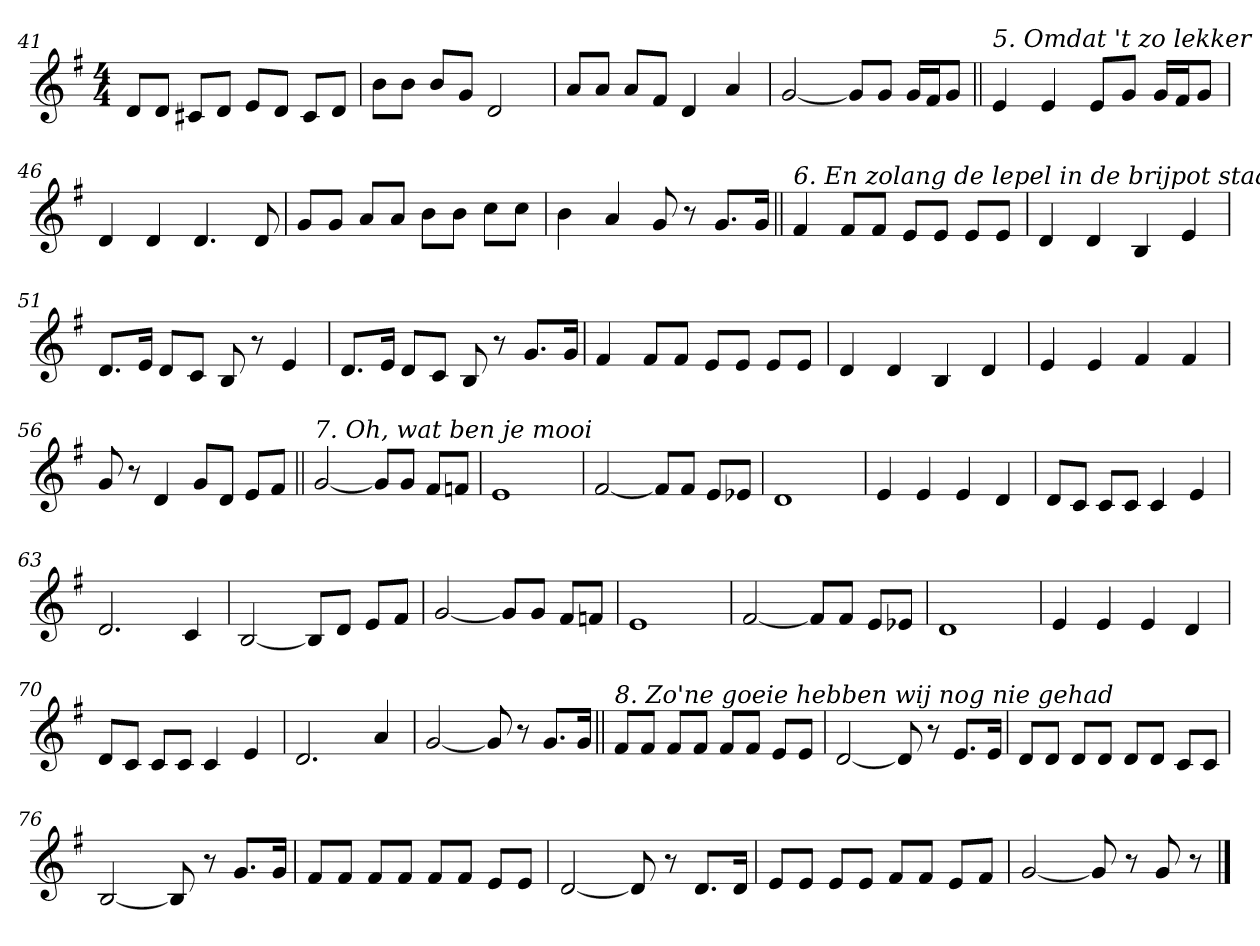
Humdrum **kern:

**kern
*part1
*staff1
!!LO:PB:g=z
*clefG2
*k[f#]
*G:
*M4/4
=41
8d/L
8d/J
8c#X/L
8d/J
8e/L
8d/J
8c#/L
8d/J
=42
8b\L
8b\J
8b/L
8g/J
2d/
=43
8a/L
8a/J
8a/L
8f#/J
4d/
4a/
=44
[2g/
8g/L]
8g/J
16g/LL
16f#/J
8g/J
!!LO:LB:g=z
=45||
!LO:TX:a:i:t=5. Omdat 't zo lekker is
4e/
4e/
8e/L
8g/J
16g/LL
16f#/J
8g/J
=46
4d/
4d/
4.d/
8d/
=47
8g/L
8g/J
8a/L
8a/J
8b\L
8b\J
8cc\L
8cc\J
=48
4b\
4a/
8g/
8r
8.g/L
16g/Jk
!!LO:LB:g=z
=49||
!LO:TX:a:i:t=6. En zolang de lepel in de brijpot staat
4f#/
8f#/L
8f#/J
8e/L
8e/J
8e/L
8e/J
=50
4d/
4d/
4B/
4e/
=51
8.d/L
16e/Jk
8d/L
8c/J
8B/
8r
4e/
=52
8.d/L
16e/Jk
8d/L
8c/J
8B/
8r
8.g/L
16g/Jk
=53
4f#/
8f#/L
8f#/J
8e/L
8e/J
8e/L
8e/J
!!LO:LB:g=z
=54
4d/
4d/
4B/
4d/
=55
4e/
4e/
4f#/
4f#/
=56
8g/
8r
4d/
8g/L
8d/J
8e/L
8f#/J
=57||
!LO:TX:a:i:t=7. Oh, wat ben je mooi
[2g/
8g/L]
8g/J
8f#/L
8fn/J
=58
1e
=59
[2f#/
8f#/L]
8f#/J
8e/L
8e-X/J
!!LO:LB:g=z
=60
1d
=61
4e/
4e/
4e/
4d/
=62
8d/L
8c/J
8c/L
8c/J
4c/
4e/
=63
2.d/
4c/
=64
[2B/
8B/L]
8d/J
8e/L
8f#/J
=65
[2g/
8g/L]
8g/J
8f#/L
8fn/J
!!LO:LB:g=z
=66
1e
=67
[2f#/
8f#/L]
8f#/J
8e/L
8e-X/J
=68
1d
=69
4e/
4e/
4e/
4d/
=70
8d/L
8c/J
8c/L
8c/J
4c/
4e/
=71
2.d/
4a/
=72
[2g/
8g/]
8r
8.g/L
16g/Jk
!!LO:LB:g=z
=73||
!LO:TX:a:i:t=8. Zo'ne goeie hebben wij nog nie gehad
8f#/L
8f#/J
8f#/L
8f#/J
8f#/L
8f#/J
8e/L
8e/J
=74
[2d/
8d/]
8r
8.e/L
16e/Jk
=75
8d/L
8d/J
8d/L
8d/J
8d/L
8d/J
8c/L
8c/J
=76
[2B/
8B/]
8r
8.g/L
16g/Jk
!!LO:LB:g=z
=77
8f#/L
8f#/J
8f#/L
8f#/J
8f#/L
8f#/J
8e/L
8e/J
=78
[2d/
8d/]
8r
8.d/L
16d/Jk
=79
8e/L
8e/J
8e/L
8e/J
8f#/L
8f#/J
8e/L
8f#/J
=80
[2g/
8g/]
8r
8g/
8r
==
*-
